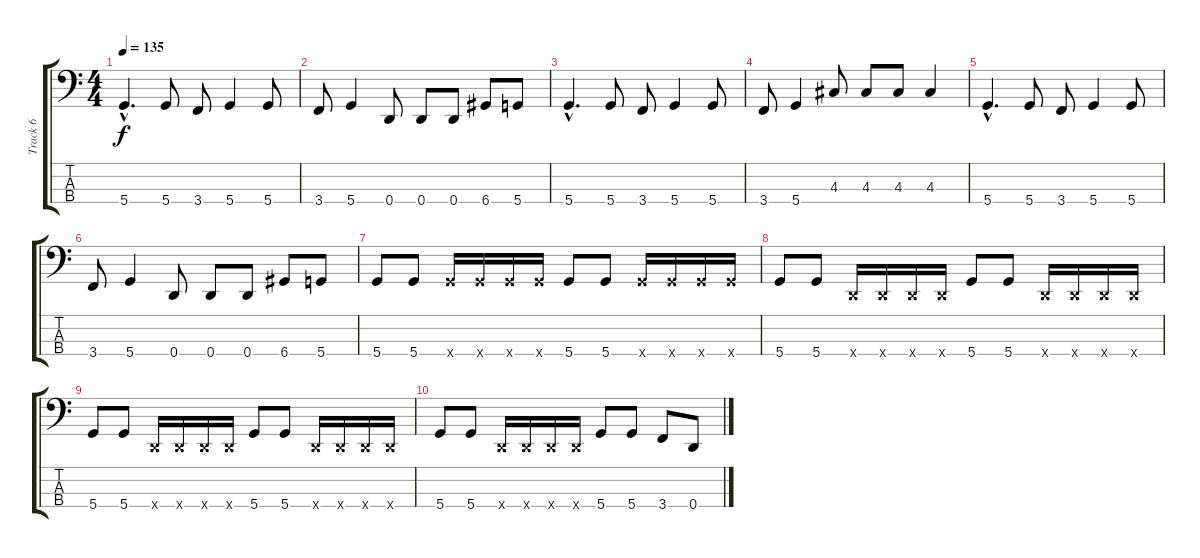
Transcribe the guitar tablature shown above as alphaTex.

\track ("Track 6" "Track 6") {instrument electricbasspick}
\staff {score tabs}
\tuning (G2 D2 A1 D1) {hide}
\ts (4 4)
\tempo 135
\clef f4
\ks c
5.4{hac}.4{d dy f} 5.4.8 3.4.8 5.4.4 5.4.8 |
3.4.8 5.4.4 0.4.8 0.4.8 0.4.8 6.4.8 5.4.8 |
5.4{hac}.4{d} 5.4.8 3.4.8 5.4.4 5.4.8 |
3.4.8 5.4.4 4.3.8 4.3.8 4.3.8 4.3.4 |
5.4{hac}.4{d} 5.4.8 3.4.8 5.4.4 5.4.8 |
3.4.8 5.4.4 0.4.8 0.4.8 0.4.8 6.4.8 5.4.8 |
5.4.8 5.4.8 5.4{x}.16 5.4{x}.16 5.4{x}.16 5.4{x}.16 5.4.8 5.4.8 5.4{x}.16 5.4{x}.16 5.4{x}.16 5.4{x}.16 |
5.4.8 5.4.8 0.4{x}.16 0.4{x}.16 0.4{x}.16 0.4{x}.16 5.4.8 5.4.8 0.4{x}.16 0.4{x}.16 0.4{x}.16 0.4{x}.16 |
5.4.8 5.4.8 0.4{x}.16 0.4{x}.16 0.4{x}.16 0.4{x}.16 5.4.8 5.4.8 0.4{x}.16 0.4{x}.16 0.4{x}.16 0.4{x}.16 |
5.4.8 5.4.8 0.4{x}.16 0.4{x}.16 0.4{x}.16 0.4{x}.16 5.4.8 5.4.8 3.4.8 0.4.8
